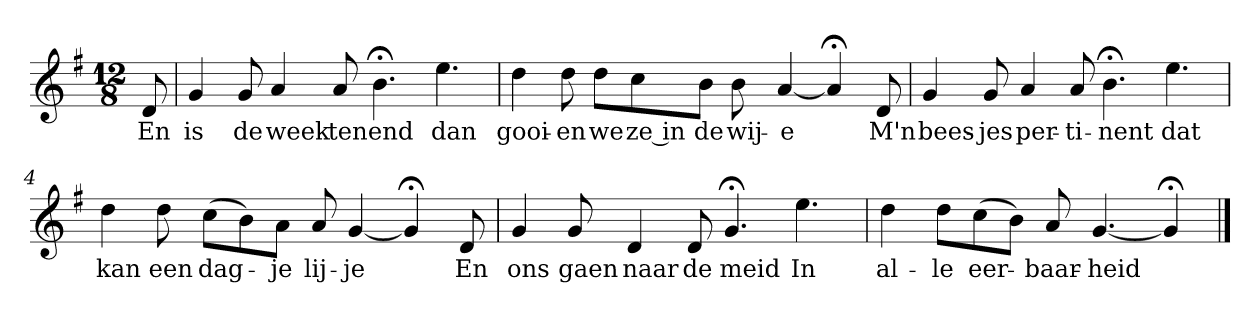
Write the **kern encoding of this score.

**kern	**text
*part1	*part1
*staff1	*staff1
*k[f#]	*
*G:	*
*M12/8	*
*MM120	*
=	=
8d	En
=1	=1
4g	is
8g	de
4a	week
8a	ten
4.b;<	end
4.ee	dan
=2	=2
4dd	gooi-
8dd	-en
8ddL	we
8cc	ze in
8bJ	de
8b	wij-
[4a	-e
4a;<]	.
8d	M'n
=3	=3
4g	bees-
8g	-jes
4a	per-
8a	-ti-
4.b;<	-nent
4.ee	dat
=4	=4
4dd	kan
8dd	een
(8ccL	dag-
8b)	.
8aJ	-je
8a	lij-
[4g	-je
4g;<]	.
8d	En
=5	=5
4g	ons
8g	gaen
4d	naar
8d	de
4.g;<	meid
4.ee	In
=6	=6
4dd	al-
8ddL	-le
(8cc	eer-
8bJ)	.
8a	-baar-
[4.g	-heid
4g;<]	.
==	==
*-	*-
